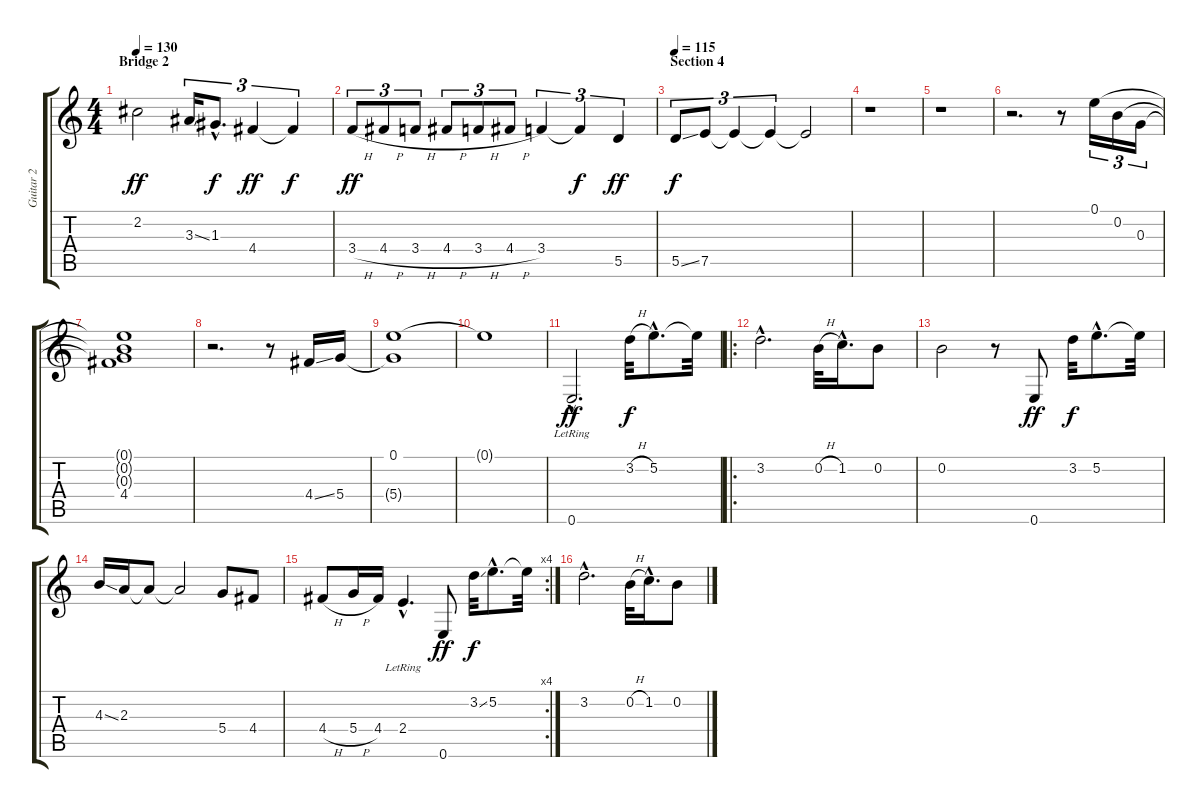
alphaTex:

\track ("Guitar 2" "Guitar 2") {instrument electricguitarclean}
\staff {score tabs}
\tuning (E4 B3 G3 D3 A2 E2) {hide}
\ts (4 4)
\section ("" "Bridge 2")
\tempo 130
\clef g2
\ks c
2.2.2{dy ff instrument electricguitarjazz} 3.3{ss}.16{tu (3 2)} 1.3{hac}.8{d tu (3 2) dy f} 4.4.4{tu (3 2) dy ff} 4.4{t}.4{tu (3 2) dy f} |
3.4{h}.8{tu (3 2) dy ff} 4.4{h}.8{tu (3 2)} 3.4{h}.8{tu (3 2)} 4.4{h}.8{tu (3 2)} 3.4{h}.8{tu (3 2)} 4.4{h}.8{tu (3 2)} 3.4.4{tu (3 2)} 3.4{t}.4{tu (3 2) dy f} 5.5.4{tu (3 2) dy ff} |
\section ("" "Section 4")
\tempo 115
5.5{ss}.8{tu (3 2) dy f} 7.5.8{tu (3 2)} 7.5{t}.4{tu (3 2)} 7.5{t}.4{tu (3 2)} 7.5{t}.2 |
r.1 |
r.1 |
r.2{d} r.8 0.1.16{tu (3 2)} 0.2.16{tu (3 2)} 0.3.16{tu (3 2)} |
(0.1{t} 0.2{t} 0.3{t} 4.4).1 |
r.2{d} r.8 4.4{ss}.16 5.4.16 |
(0.1 5.4{t}).1 |
0.1{t}.1 |
0.6{hac lr}.2{d dy ff} 3.2{h}.32{dy f} 5.2{hac}.8{d} 5.2{t}.32 |
\ro
3.2{hac}.2{d} 0.2{h}.32 1.2{hac}.16{d} 0.2.8 |
0.2.2 r.8 0.6.8{dy ff} 3.2.32{dy f} 5.2{hac}.8{d} 5.2{t}.32 |
4.3{ss}.16 2.3.16 2.3{t}.8 2.3{t}.2 5.4.8 4.4.8 |
\rc 4
4.4{h}.8 5.4{h}.16 4.4.16 2.4{hac lr}.4{d} 0.6.8{dy ff} 3.2{ss}.32{dy f} 5.2{hac}.8{d} 5.2{t}.32 |
3.2{hac}.2{d volume 11} 0.2{h}.32 1.2{hac}.16{d} 0.2.8
